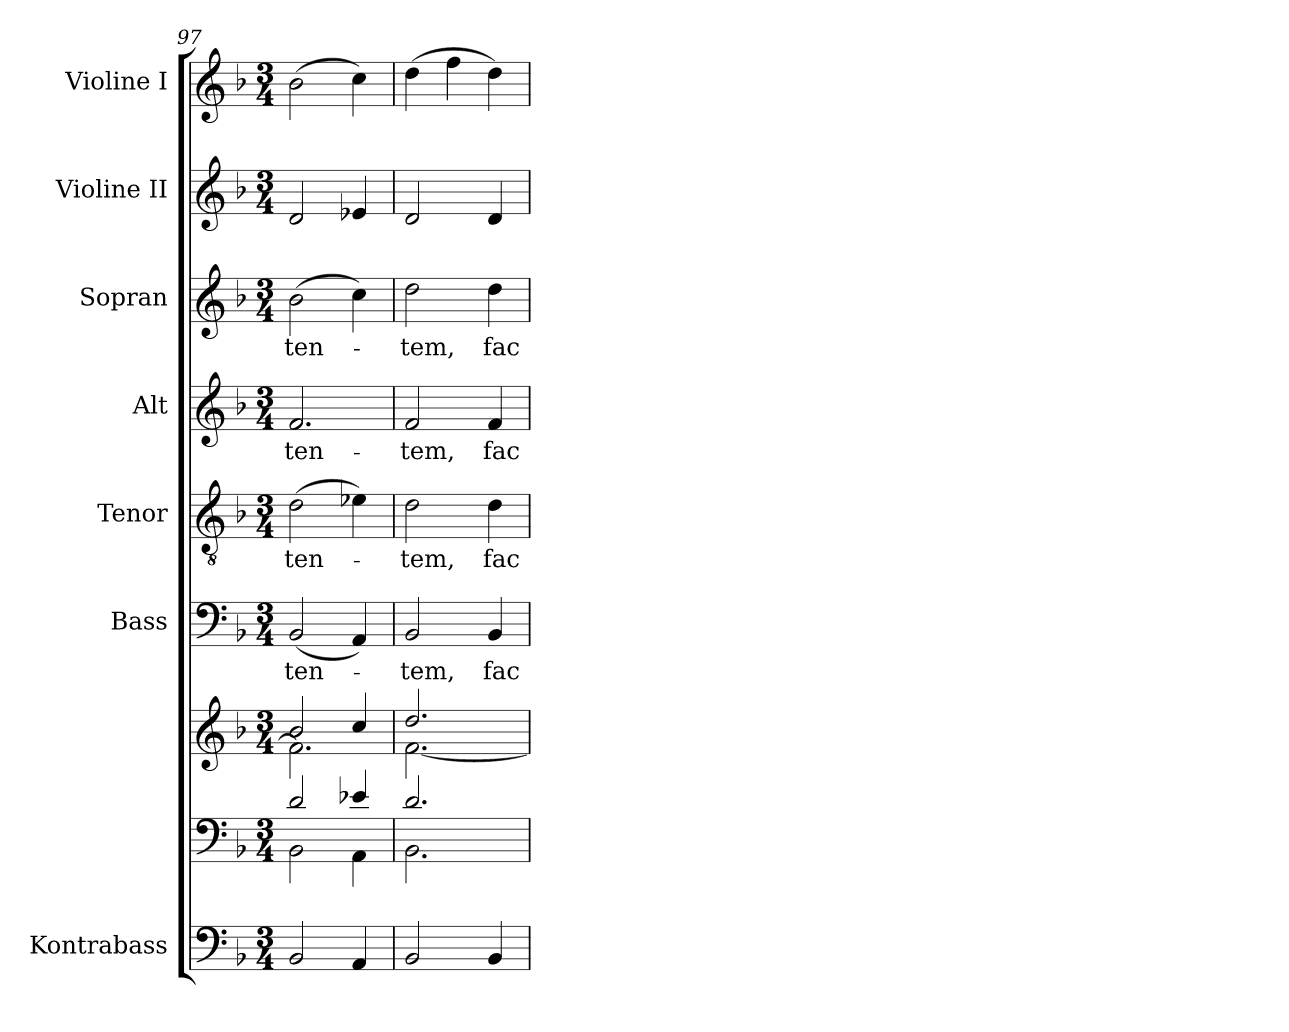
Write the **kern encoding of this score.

**kern	**kern	**kern	**kern	**text	**kern	**text	**kern	**text	**kern	**text	**kern	**kern
*part8	*part7	*part7	*part6	*part6	*part5	*part5	*part4	*part4	*part3	*part3	*part2	*part1
*staff9	*staff8	*staff7	*staff6	*staff6	*staff5	*staff5	*staff4	*staff4	*staff3	*staff3	*staff2	*staff1
*I"Kontrabass	*	*	*I"Bass	*	*I"Tenor	*	*I"Alt	*	*I"Sopran	*	*I"Violine II	*I"Violine I
*I'Kb.	*	*	*I'B.	*	*I'T.	*	*I'A.	*	*I'S.	*	*I'Vl. II	*I'Vl. I
*clefF4	*clefF4	*clefG2	*clefF4	*	*clefGv2	*	*clefG2	*	*clefG2	*	*clefG2	*clefG2
*ITrd7c12	*	*	*	*	*	*	*	*	*	*	*	*
*k[b-]	*k[b-]	*k[b-]	*k[b-]	*	*k[b-]	*	*k[b-]	*	*k[b-]	*	*k[b-]	*k[b-]
*F:	*F:	*F:	*F:	*	*F:	*	*F:	*	*F:	*	*F:	*F:
*M3/4	*M3/4	*M3/4	*M3/4	*	*M3/4	*	*M3/4	*	*M3/4	*	*M3/4	*M3/4
=97	=97	=97	=97	=97	=97	=97	=97	=97	=97	=97	=97	=97
*	*^	*^	*	*	*	*	*	*	*	*	*	*
!	!	!	!	!	!	!LO:LY:b	!	!LO:LY:b	!	!LO:LY:b	!	!LO:LY:b	!	!
2BBB-/	2d/	2BB-\	2b-/	2.f\]	(<2BB-/	-ten-	(>2d\	-ten-	2.f/	-ten-	(>2b-\	-ten-	2d/	(>2b-\
4AAA/	4e-X/	4AA\	4cc/	.	4AA/)	.	4e-X\)	.	.	.	4cc\)	.	4e-X/	4cc\)
=98	=98	=98	=98	=98	=98	=98	=98	=98	=98	=98	=98	=98	=98	=98
!	!	!	!	!	!	!LO:LY:b	!	!LO:LY:b	!	!LO:LY:b	!	!LO:LY:b	!	!
2BBB-/	2.d/	2.BB-\	2.dd/	[<2.f\	2BB-/	-tem,	2d\	-tem,	2f/	-tem,	2dd\	-tem,	2d/	(>4dd\
.	.	.	.	.	.	.	.	.	.	.	.	.	.	4ff\
!	!	!	!	!	!	!LO:LY:b	!	!LO:LY:b	!	!LO:LY:b	!	!LO:LY:b	!	!
4BBB-/	.	.	.	.	4BB-/	fac-	4d\	fac-	4f/	fac-	4dd\	fac-	4d/	4dd\)
*	*v	*v	*	*	*	*	*	*	*	*	*	*	*	*
*	*	*v	*v	*	*	*	*	*	*	*	*	*	*
=	=	=	=	=	=	=	=	=	=	=	=	=
*-	*-	*-	*-	*-	*-	*-	*-	*-	*-	*-	*-	*-
